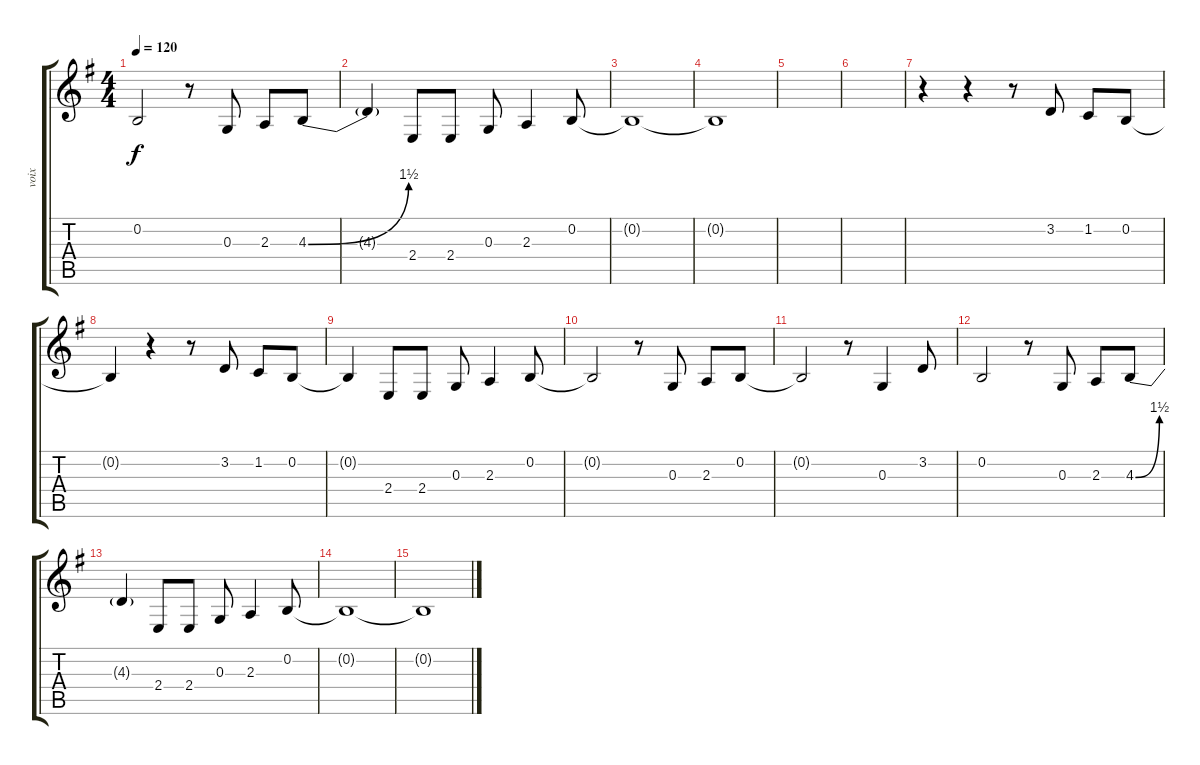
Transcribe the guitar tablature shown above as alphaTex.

\track ("voix" "voix") {instrument lead2sawtooth}
\staff {score tabs}
\tuning (E4 B3 G3 D3 A2 E2) {hide}
\ts (4 4)
\tempo 120
\clef g2
\ks g
0.2.2{dy f} r.8 0.3.8 2.3.8 4.3{be (bend 0 0 60 6)}.8 |
4.3{t}.4 2.4.8 2.4.8 0.3.8 2.3.4 0.2.8 |
0.2{t}.1 |
0.2{t}.1 |
|
|
r.4 r.4 r.8 3.2.8 1.2.8 0.2.8 |
0.2{t}.4 r.4 r.8 3.2.8 1.2.8 0.2.8 |
0.2{t}.4 2.4.8 2.4.8 0.3.8 2.3.4 0.2.8 |
0.2{t}.2 r.8 0.3.8 2.3.8 0.2.8 |
0.2{t}.2 r.8 0.3.4 3.2.8 |
0.2.2 r.8 0.3.8 2.3.8 4.3{be (bend 0 0 60 6)}.8 |
4.3{t}.4 2.4.8 2.4.8 0.3.8 2.3.4 0.2.8 |
0.2{t}.1 |
0.2{t}.1
